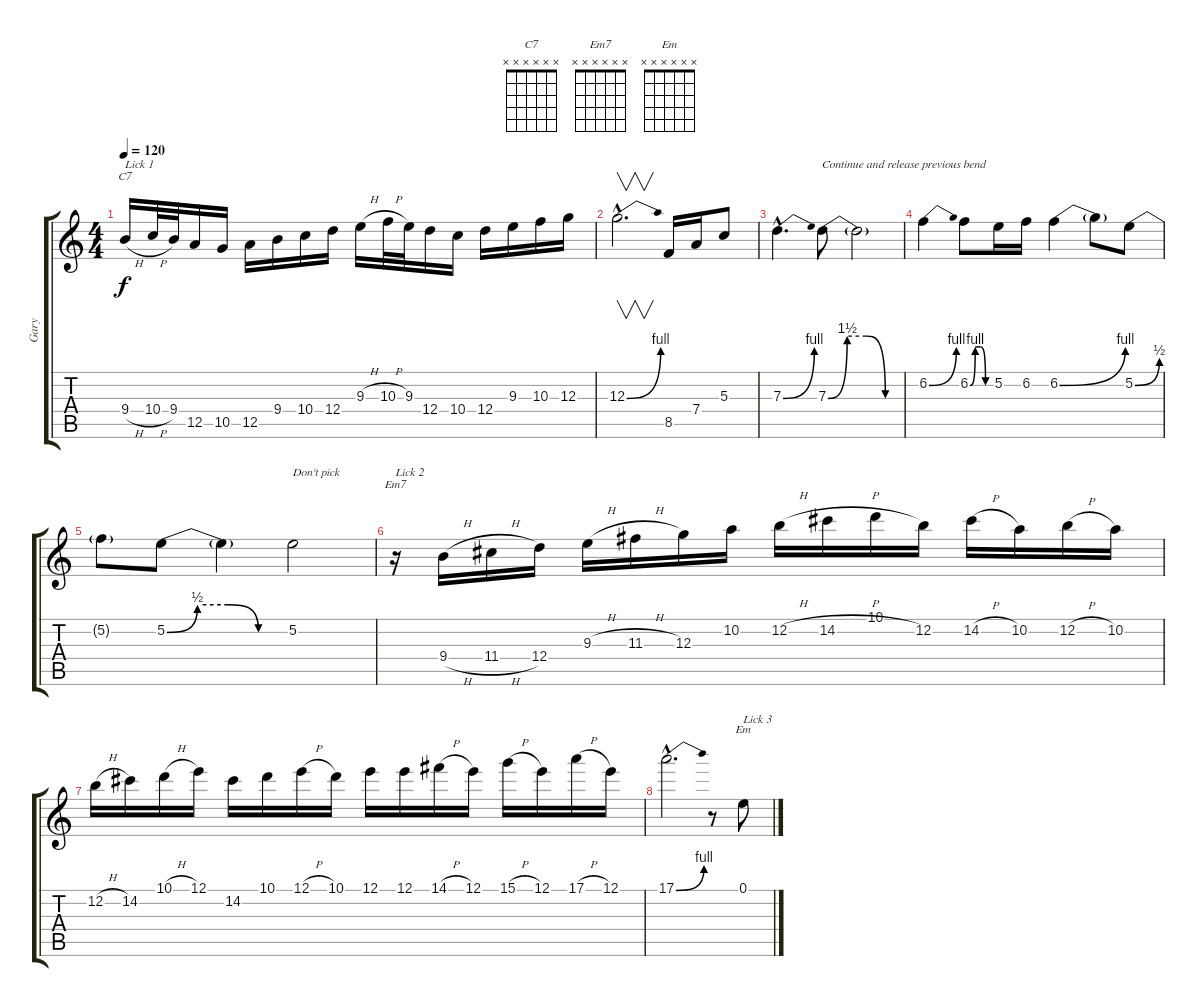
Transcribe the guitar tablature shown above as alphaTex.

\track ("Gary" "Gary") {instrument overdrivenguitar}
\staff {score tabs}
\tuning (E4 B3 G3 D3 A2 E2) {hide}
\chord ("C7" x x x x x x) {firstfret 0}
\chord ("Em7" x x x x x x) {firstfret 0}
\chord ("Em" x x x x x x) {firstfret 0}
\ts (4 4)
\tempo 120
\clef g2
\ks c
9.4{h}.16{ch "C7" txt "Lick 1" dy f instrument overdrivenguitar} 10.4{h}.32 9.4.32 12.5.16 10.5.16 12.5.16 9.4.16 10.4.16 12.4.16 9.3{h}.16 10.3{h}.32 9.3.32 12.4.16 10.4.16 12.4.16 9.3.16 10.3.16 12.3.16 |
12.3{be (bend 0 0 60 4) hac}.2{v d} 8.5.16 7.4.16 5.3.8 |
7.3{be (bend 0 0 60 4) hac}.4{d} 7.3{be (custom 0 0 15 6 30 6 45 0 60 0)}.8{txt "Continue and release previous bend"} 7.3{t}.2 |
6.2{be (bend 0 0 60 4)}.4 6.2{be (custom 0 0 15 4 30 4 45 0 60 0)}.8 5.2.16 6.2.16 6.2{be (bend 0 0 60 4)}.4 6.2{t}.8 5.2{be (bend 0 0 60 2)}.8 |
5.2{t}.8 5.2{be (custom 0 0 15 2 30 2 45 0 60 0)}.8 5.2{t}.4 5.2.2{txt "Don't pick"} |
r.16{ch "Em7" txt "Lick 2"} 9.4{h}.16 11.4{h}.16 12.4.16 9.3{h}.16 11.3{h}.16 12.3.16 10.2.16 12.2{h}.16 14.2{h}.16 10.1.16 12.2.16 14.2{h}.16 10.2.16 12.2{h}.16 10.2.16 |
12.2{h}.16 14.2.16 10.1{h}.16 12.1.16 14.2.16 10.1.16 12.1{h}.16 10.1.16 12.1.16 12.1.16 14.1{h}.16 12.1.16 15.1{h}.16 12.1.16 17.1{h}.16 12.1.16 |
17.1{be (bend 0 0 60 4) hac}.2{d} r.8 0.1.8{ch "Em" txt "Lick 3"}
